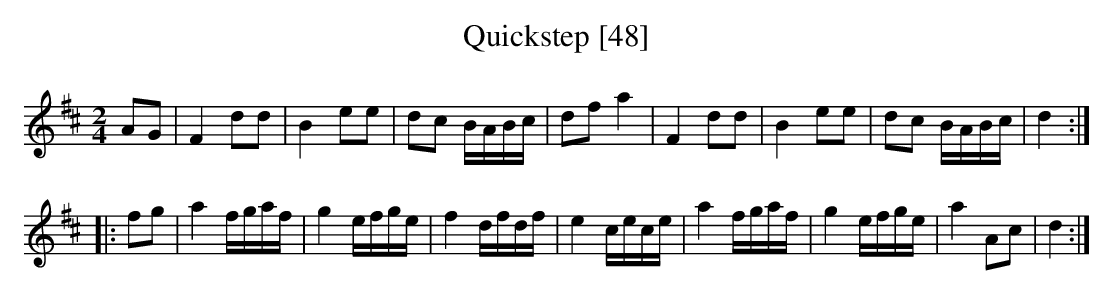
X:1
T:Quickstep [48]
M:2/4
L:1/8
K:D
AG|F2 dd|B2 ee|dc B/A/B/c/|df a2|F2 dd|B2  ee|dc B/A/B/c/|d2:|
|:fg|a2 f/g/a/f/|g2 e/f/g/e/|f2 d/f/d/f/|e2 c/e/c/e/|a2 f/g/a/f/|g2 e/f/g/e/|a2 Ac|d2:|]
